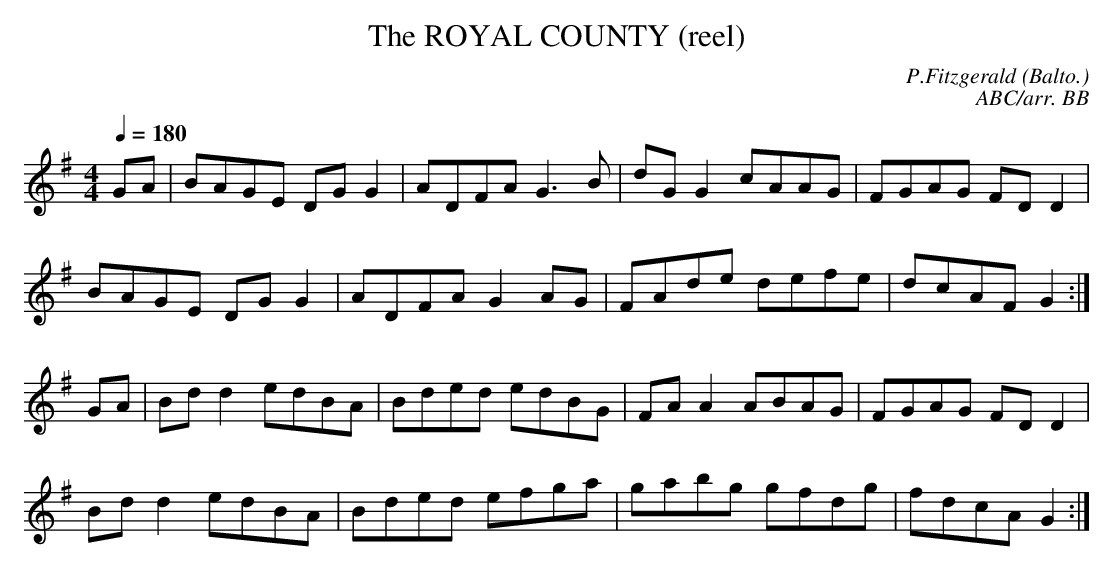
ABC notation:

X:1
T:ROYAL COUNTY (reel), The
C:P.Fitzgerald (Balto.)
C:ABC/arr. BB
Q:1/4=180
M:4/4
L:1/8
K:G
GA|BAGE DG G2|ADFA G3 B|dG G2 cAAG|FGAG FD D2|
BAGE DG G2|ADFA G2 AG|FAde defe|dcAF G2 :|
GA|Bd d2 edBA|Bded edBG|FA A2 ABAG|FGAG FD D2|
Bd d2 edBA|Bded efga|gabg gfdg|fdcA G2 :|
